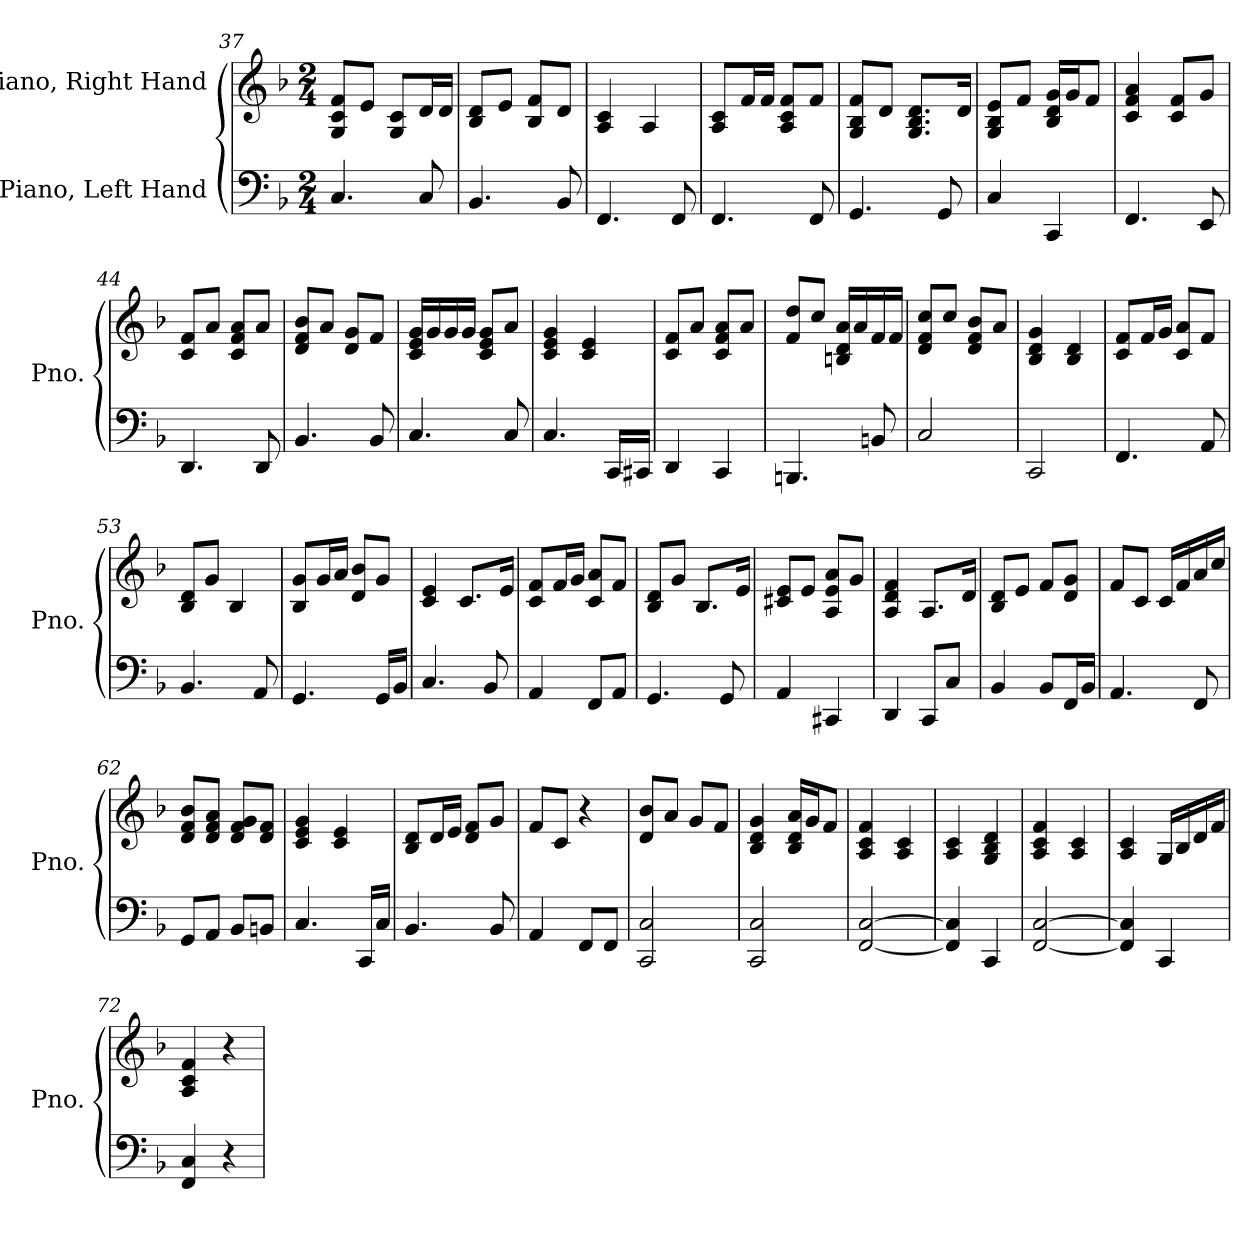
**kern	**kern
*part2	*part1
*staff2	*staff1
*I"Piano, Left Hand	*I"Piano, Right Hand
*I'Pno.	*I'Pno.
*clefF4	*clefG2
*k[b-]	*k[b-]
*M2/4	*M2/4
=37	=37
4.C/	8G/ 8c/ 8f/L
.	8e/J
.	8G/ 8c/L
8C/	16d/L
.	16d/JJ
!!LO:LB:g=z
=38	=38
4.BB-/	8B-/ 8d/L
.	8e/J
.	8B-/ 8f/L
8BB-/	8d/J
=39	=39
4.FF/	4A/ 4c/
.	4A/
8FF/	.
=40	=40
4.FF/	8A/ 8c/L
.	16f/L
.	16f/JJ
.	8A/ 8c/ 8f/L
8FF/	8f/J
=41	=41
4.GG/	8G/ 8B-/ 8f/L
.	8d/J
.	8.G/ 8.B-/ 8.d/L
8GG/	.
.	16d/Jk
=42	=42
4C/	8G/ 8B-/ 8e/L
.	8f/J
4CC/	16B-/ 16d/ 16g/LL
.	16g/J
.	8f/J
=43	=43
4.FF/	4c/ 4f/ 4a/
.	8c/ 8f/L
8EE/	8g/J
=44	=44
4.DD/	8c/ 8f/L
.	8a/J
.	8c/ 8f/ 8a/L
8DD/	8a/J
=45	=45
4.BB-/	8d/ 8f/ 8b-/L
.	8a/J
.	8d/ 8g/L
8BB-/	8f/J
!!LO:PB:g=z
=46	=46
4.C/	16c/ 16e/ 16g/LL
.	16g/
.	16g/
.	16g/JJ
.	8c/ 8e/ 8g/L
8C/	8a/J
=47	=47
4.C/	4c/ 4e/ 4g/
.	4c/ 4e/
16CC/LL	.
16CC#X/JJ	.
=48	=48
4DD/	8c/ 8f/L
.	8a/J
4CC/	8c/ 8f/ 8a/L
.	8a/J
=49	=49
4.BBBn/	8f/ 8dd/L
.	8cc/J
.	16Bn/ 16d/ 16a/LL
.	16a/
8BBn/	16f/
.	16f/JJ
=50	=50
2C/	8d/ 8f/ 8cc/L
.	8cc/J
.	8d/ 8f/ 8b-/L
.	8a/J
=51	=51
2CC/	4B-/ 4d/ 4g/
.	4B-/ 4d/
=52	=52
4.FF/	8c/ 8f/L
.	16f/L
.	16g/JJ
.	8c/ 8a/L
8AA/	8f/J
!!LO:LB:g=z
=53	=53
4.BB-/	8B-/ 8d/L
.	8g/J
.	4B-/
8AA/	.
=54	=54
4.GG/	8B-/ 8g/L
.	16g/L
.	16a/JJ
.	8d/ 8b-/L
16GG/LL	8g/J
16BB-/JJ	.
=55	=55
4.C/	4c/ 4e/
.	8.c/L
8BB-/	.
.	16e/Jk
=56	=56
4AA/	8c/ 8f/L
.	16f/L
.	16g/JJ
8FF/L	8c/ 8a/L
8AA/J	8f/J
=57	=57
4.GG/	8B-/ 8d/L
.	8g/J
.	8.B-/L
8GG/	.
.	16e/Jk
=58	=58
4AA/	8c#X/ 8e/L
.	8e/J
4CC#X/	8A/ 8e/ 8a/L
.	8g/J
=59	=59
4DD/	4A/ 4d/ 4f/
8CC/L	8.A/L
8C/J	.
.	16d/Jk
=60	=60
4BB-/	8B-/ 8d/L
.	8e/J
8BB-/L	8f/L
16FF/L	8d/ 8g/J
16BB-/JJ	.
!!LO:LB:g=z
=61	=61
4.AA/	8f/L
.	8c/J
.	16c/LL
.	16f/
8FF/	16a/
.	16cc/JJ
=62	=62
8GG/L	8d/ 8f/ 8b-/L
8AA/J	8d/ 8f/ 8a/J
8BB-/L	8d/ 8f/ 8g/L
8BBn/J	8d/ 8f/J
=63	=63
4.C/	4c/ 4e/ 4g/
.	4c/ 4e/
16CC/LL	.
16C/JJ	.
=64	=64
4.BB-/	8B-/ 8d/L
.	16d/L
.	16e/JJ
.	8d/ 8f/L
8BB-/	8g/J
=65	=65
4AA/	8f/L
.	8c/J
8FF/L	4r
8FF/J	.
=66	=66
2CC/ 2C/	8d/ 8b-/L
.	8a/J
.	8g/L
.	8f/J
=67	=67
2CC/ 2C/	4B-/ 4d/ 4g/
.	16B-/ 16d/ 16a/LL
.	16g/J
.	8f/J
=68	=68
[2FF/ [2C/	4A/ 4c/ 4f/
.	4A/ 4c/
!!LO:LB:g=z
=69	=69
4FF/] 4C/]	4A/ 4c/
4CC/	4G/ 4B-/ 4d/
=70	=70
[2FF/ [2C/	4A/ 4c/ 4f/
.	4A/ 4c/
=71	=71
4FF/] 4C/]	4A/ 4c/
4CC/	16G/LL
.	16B-/
.	16d/
.	16f/JJ
=72	=72
4FF/ 4C/	4A/ 4c/ 4f/
4r	4r
=	=
*-	*-
